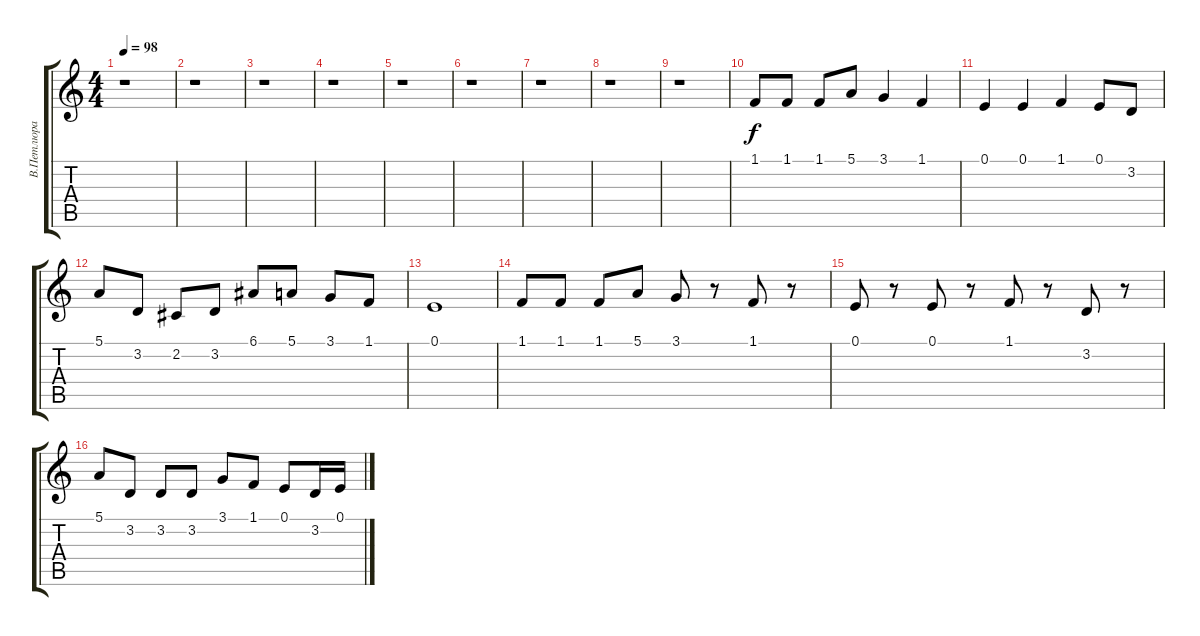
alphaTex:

\track ("В.Петлюра" "В.Петлюра") {instrument acousticgrandpiano}
\staff {score tabs}
\tuning (E4 B3 G3 D3 A2 E2) {hide}
\ts (4 4)
\tempo 98
\clef g2
\ks c
r.1{dy f instrument acousticgrandpiano} |
r.1 |
r.1 |
r.1 |
r.1 |
r.1 |
r.1 |
r.1 |
r.1 |
1.1.8 1.1.8 1.1.8 5.1.8 3.1.4 1.1.4 |
0.1.4 0.1.4 1.1.4 0.1.8 3.2.8 |
5.1.8 3.2.8 2.2.8 3.2.8 6.1.8 5.1.8 3.1.8 1.1.8 |
0.1.1 |
1.1.8 1.1.8 1.1.8 5.1.8 3.1.8 r.8 1.1.8 r.8 |
0.1.8 r.8 0.1.8 r.8 1.1.8 r.8 3.2.8 r.8 |
5.1.8 3.2.8 3.2.8 3.2.8 3.1.8 1.1.8 0.1.8 3.2.16 0.1.16
